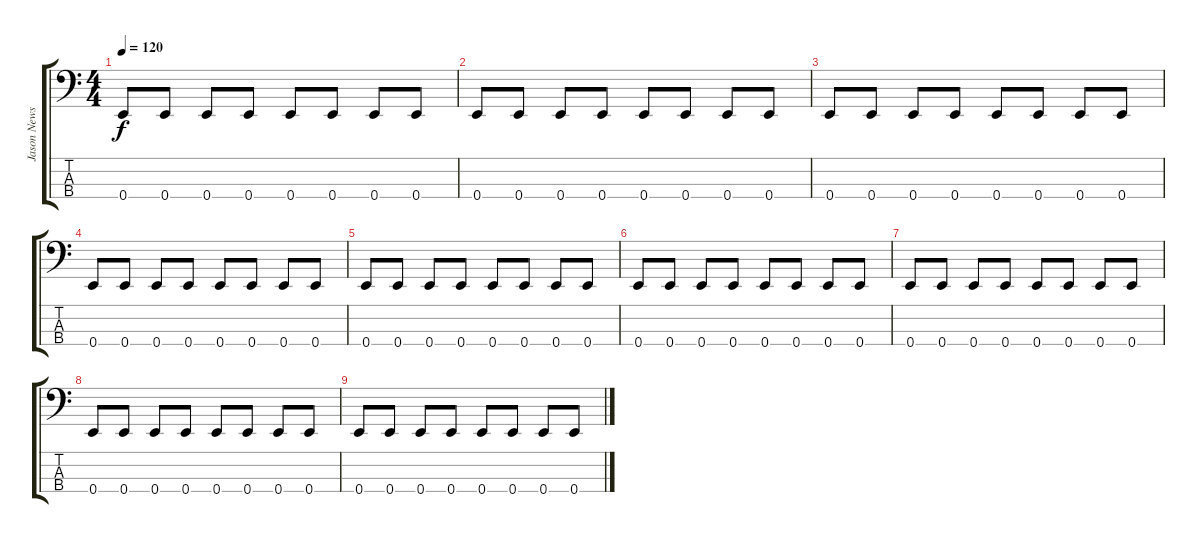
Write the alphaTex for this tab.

\track ("Jason Newsted" "Jason News") {instrument electricbassfinger}
\staff {score tabs}
\tuning (G2 D2 A1 E1) {hide}
\ts (4 4)
\tempo 120
\clef f4
\ks c
0.4.8{dy f volume 4} 0.4.8 0.4.8 0.4.8 0.4.8 0.4.8 0.4.8 0.4.8 |
0.4.8 0.4.8 0.4.8 0.4.8 0.4.8 0.4.8 0.4.8 0.4.8 |
0.4.8 0.4.8 0.4.8 0.4.8 0.4.8 0.4.8 0.4.8 0.4.8 |
0.4.8 0.4.8 0.4.8 0.4.8 0.4.8 0.4.8 0.4.8 0.4.8 |
0.4.8{volume 3} 0.4.8 0.4.8 0.4.8 0.4.8 0.4.8 0.4.8 0.4.8 |
0.4.8 0.4.8 0.4.8 0.4.8 0.4.8 0.4.8 0.4.8 0.4.8 |
0.4.8 0.4.8 0.4.8 0.4.8 0.4.8 0.4.8 0.4.8 0.4.8 |
0.4.8{volume 1} 0.4.8 0.4.8 0.4.8 0.4.8 0.4.8 0.4.8 0.4.8 |
0.4.8 0.4.8 0.4.8 0.4.8 0.4.8 0.4.8 0.4.8 0.4.8
